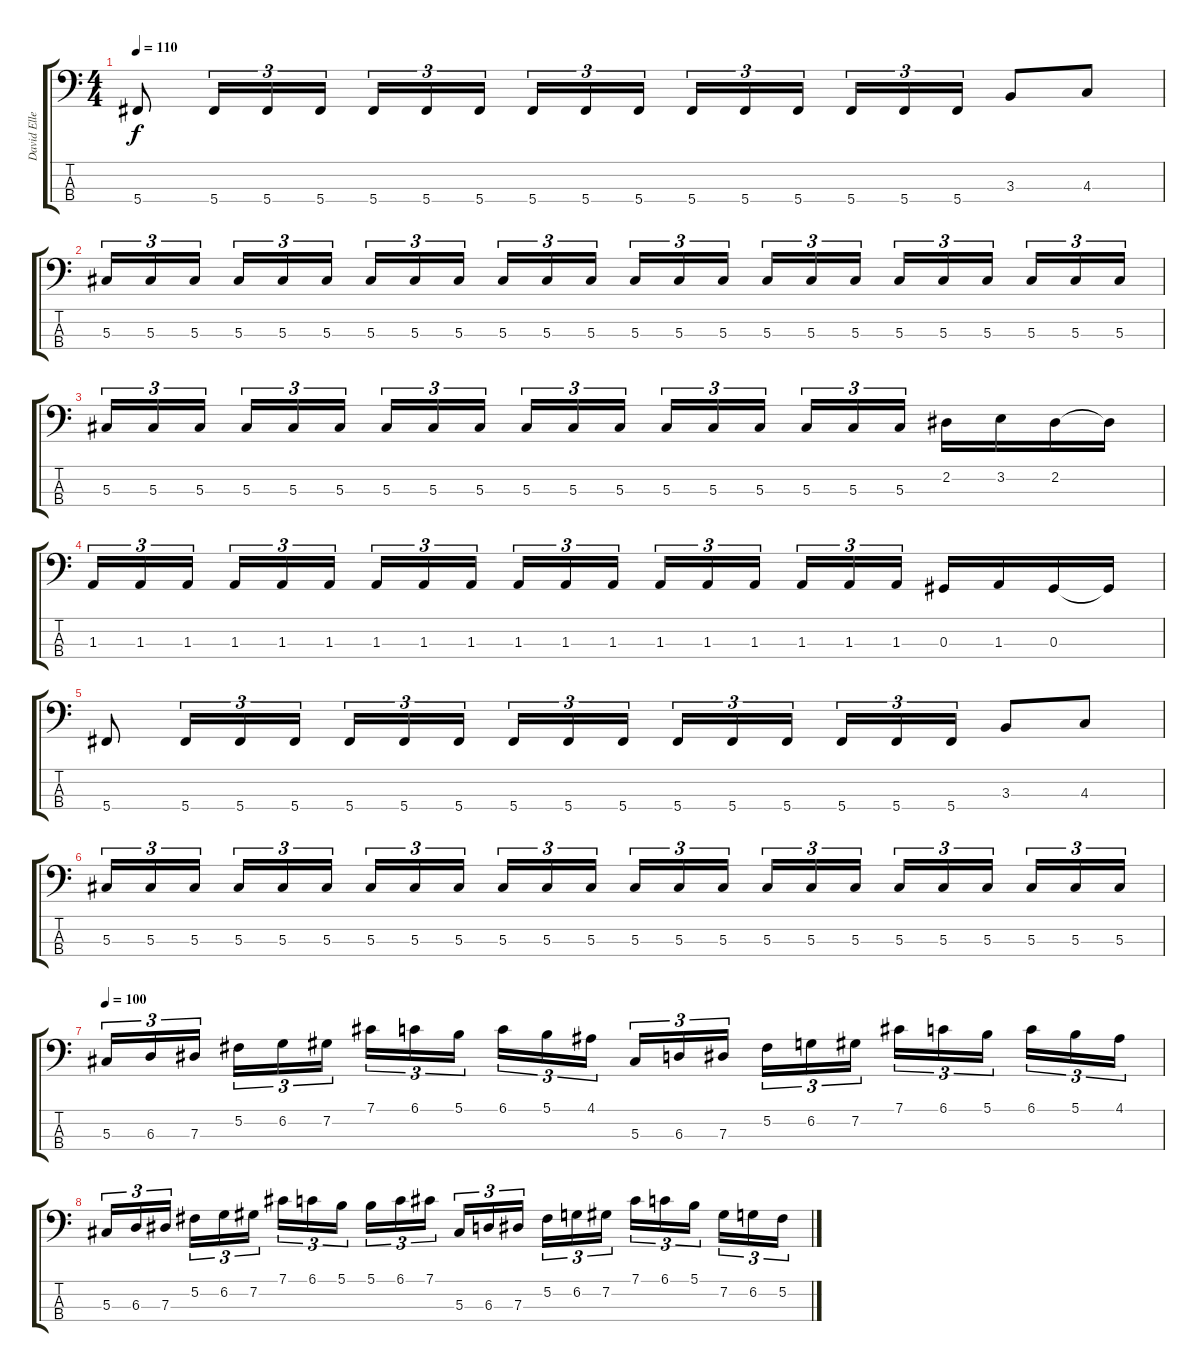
\track ("David Ellefson" "David Elle") {instrument electricbassfinger}
\staff {score tabs}
\tuning (Gb2 Db2 Ab1 Db1) {hide}
\ts (4 4)
\tempo 110
\clef f4
\ks c
5.4.8{dy f} 5.4.16{tu (3 2)} 5.4.16{tu (3 2)} 5.4.16{tu (3 2)} 5.4.16{tu (3 2)} 5.4.16{tu (3 2)} 5.4.16{tu (3 2)} 5.4.16{tu (3 2)} 5.4.16{tu (3 2)} 5.4.16{tu (3 2)} 5.4.16{tu (3 2)} 5.4.16{tu (3 2)} 5.4.16{tu (3 2)} 5.4.16{tu (3 2)} 5.4.16{tu (3 2)} 5.4.16{tu (3 2)} 3.3.8 4.3.8 |
5.3.16{tu (3 2)} 5.3.16{tu (3 2)} 5.3.16{tu (3 2)} 5.3.16{tu (3 2)} 5.3.16{tu (3 2)} 5.3.16{tu (3 2)} 5.3.16{tu (3 2)} 5.3.16{tu (3 2)} 5.3.16{tu (3 2)} 5.3.16{tu (3 2)} 5.3.16{tu (3 2)} 5.3.16{tu (3 2)} 5.3.16{tu (3 2)} 5.3.16{tu (3 2)} 5.3.16{tu (3 2)} 5.3.16{tu (3 2)} 5.3.16{tu (3 2)} 5.3.16{tu (3 2)} 5.3.16{tu (3 2)} 5.3.16{tu (3 2)} 5.3.16{tu (3 2)} 5.3.16{tu (3 2)} 5.3.16{tu (3 2)} 5.3.16{tu (3 2)} |
5.3.16{tu (3 2)} 5.3.16{tu (3 2)} 5.3.16{tu (3 2)} 5.3.16{tu (3 2)} 5.3.16{tu (3 2)} 5.3.16{tu (3 2)} 5.3.16{tu (3 2)} 5.3.16{tu (3 2)} 5.3.16{tu (3 2)} 5.3.16{tu (3 2)} 5.3.16{tu (3 2)} 5.3.16{tu (3 2)} 5.3.16{tu (3 2)} 5.3.16{tu (3 2)} 5.3.16{tu (3 2)} 5.3.16{tu (3 2)} 5.3.16{tu (3 2)} 5.3.16{tu (3 2)} 2.2.16 3.2.16 2.2.16 2.2{t}.16 |
1.3.16{tu (3 2)} 1.3.16{tu (3 2)} 1.3.16{tu (3 2)} 1.3.16{tu (3 2)} 1.3.16{tu (3 2)} 1.3.16{tu (3 2)} 1.3.16{tu (3 2)} 1.3.16{tu (3 2)} 1.3.16{tu (3 2)} 1.3.16{tu (3 2)} 1.3.16{tu (3 2)} 1.3.16{tu (3 2)} 1.3.16{tu (3 2)} 1.3.16{tu (3 2)} 1.3.16{tu (3 2)} 1.3.16{tu (3 2)} 1.3.16{tu (3 2)} 1.3.16{tu (3 2)} 0.3.16 1.3.16 0.3.16 0.3{t}.16 |
5.4.8 5.4.16{tu (3 2)} 5.4.16{tu (3 2)} 5.4.16{tu (3 2)} 5.4.16{tu (3 2)} 5.4.16{tu (3 2)} 5.4.16{tu (3 2)} 5.4.16{tu (3 2)} 5.4.16{tu (3 2)} 5.4.16{tu (3 2)} 5.4.16{tu (3 2)} 5.4.16{tu (3 2)} 5.4.16{tu (3 2)} 5.4.16{tu (3 2)} 5.4.16{tu (3 2)} 5.4.16{tu (3 2)} 3.3.8 4.3.8 |
5.3.16{tu (3 2)} 5.3.16{tu (3 2)} 5.3.16{tu (3 2)} 5.3.16{tu (3 2)} 5.3.16{tu (3 2)} 5.3.16{tu (3 2)} 5.3.16{tu (3 2)} 5.3.16{tu (3 2)} 5.3.16{tu (3 2)} 5.3.16{tu (3 2)} 5.3.16{tu (3 2)} 5.3.16{tu (3 2)} 5.3.16{tu (3 2)} 5.3.16{tu (3 2)} 5.3.16{tu (3 2)} 5.3.16{tu (3 2)} 5.3.16{tu (3 2)} 5.3.16{tu (3 2)} 5.3.16{tu (3 2)} 5.3.16{tu (3 2)} 5.3.16{tu (3 2)} 5.3.16{tu (3 2)} 5.3.16{tu (3 2)} 5.3.16{tu (3 2)} |
\tempo 100
5.3.16{tu (3 2)} 6.3.16{tu (3 2)} 7.3.16{tu (3 2)} 5.2.16{tu (3 2)} 6.2.16{tu (3 2)} 7.2.16{tu (3 2)} 7.1.16{tu (3 2)} 6.1.16{tu (3 2)} 5.1.16{tu (3 2)} 6.1.16{tu (3 2)} 5.1.16{tu (3 2)} 4.1.16{tu (3 2)} 5.3.16{tu (3 2)} 6.3.16{tu (3 2)} 7.3.16{tu (3 2)} 5.2.16{tu (3 2)} 6.2.16{tu (3 2)} 7.2.16{tu (3 2)} 7.1.16{tu (3 2)} 6.1.16{tu (3 2)} 5.1.16{tu (3 2)} 6.1.16{tu (3 2)} 5.1.16{tu (3 2)} 4.1.16{tu (3 2)} |
5.3.16{tu (3 2)} 6.3.16{tu (3 2)} 7.3.16{tu (3 2)} 5.2.16{tu (3 2)} 6.2.16{tu (3 2)} 7.2.16{tu (3 2)} 7.1.16{tu (3 2)} 6.1.16{tu (3 2)} 5.1.16{tu (3 2)} 5.1.16{tu (3 2)} 6.1.16{tu (3 2)} 7.1.16{tu (3 2)} 5.3.16{tu (3 2)} 6.3.16{tu (3 2)} 7.3.16{tu (3 2)} 5.2.16{tu (3 2)} 6.2.16{tu (3 2)} 7.2.16{tu (3 2)} 7.1.16{tu (3 2)} 6.1.16{tu (3 2)} 5.1.16{tu (3 2)} 7.2.16{tu (3 2)} 6.2.16{tu (3 2)} 5.2.16{tu (3 2)}
